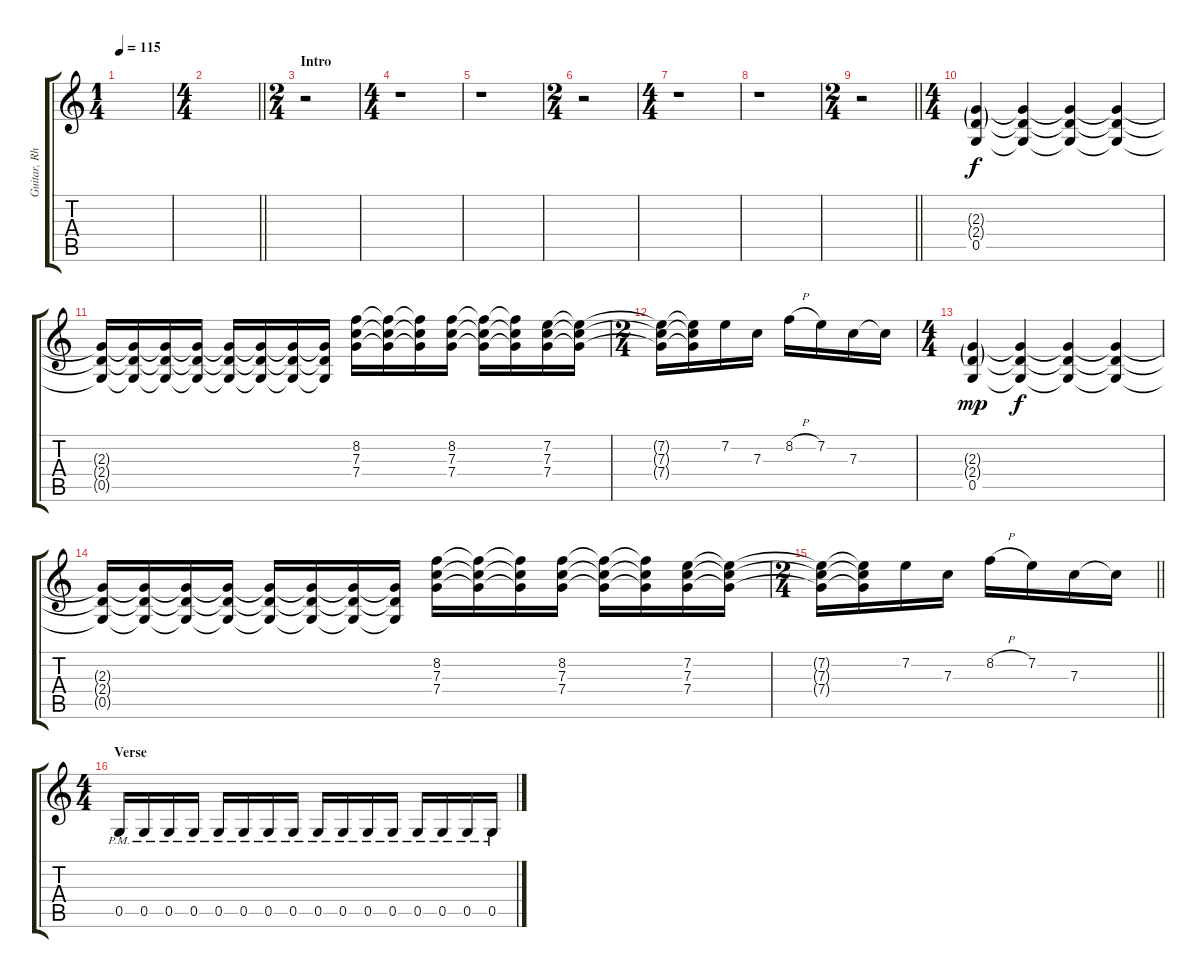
\track ("Guitar, Rhythm" "Guitar, Rh") {instrument overdrivenguitar}
\staff {score tabs}
\tuning (D4 A3 F3 C3 G2 D2) {hide}
\ts (1 4)
\tempo 115
\clef g2
\ks c
|
\ts (4 4)
\barLineRight lightlight
|
\ts (2 4)
\section ("" "Intro")
r.2 |
\ts (4 4)
r.1 |
r.1 |
\ts (2 4)
r.2 |
\ts (4 4)
r.1 |
r.1 |
\ts (2 4)
\barLineRight lightlight
r.2 |
\ts (4 4)
(2.3{g} 2.4{g} 0.5).4 (2.3{t} 2.4{t} 0.5{t}).4{dy f} (2.3{t} 2.4{t} 0.5{t}).4 (2.3{t} 2.4{t} 0.5{t}).4 |
(2.3{t} 2.4{t} 0.5{t}).16 (2.3{t} 2.4{t} 0.5{t}).16 (2.3{t} 2.4{t} 0.5{t}).16 (2.3{t} 2.4{t} 0.5{t}).16 (2.3{t} 2.4{t} 0.5{t}).16 (2.3{t} 2.4{t} 0.5{t}).16 (2.3{t} 2.4{t} 0.5{t}).16 (2.3{t} 2.4{t} 0.5{t}).16 (8.2 7.3 7.4).16 (8.2{t} 7.3{t} 7.4{t}).16 (8.2{t} 7.3{t} 7.4{t}).16 (8.2 7.3 7.4).16 (8.2{t} 7.3{t} 7.4{t}).16 (8.2{t} 7.3{t} 7.4{t}).16 (7.2 7.3 7.4).16 (7.2{t} 7.3{t} 7.4{t}).16 |
\ts (2 4)
(7.2{t} 7.3{t} 7.4{t}).16 (7.2{t} 7.3{t} 7.4{t}).16 7.2.16 7.3.16 8.2{h}.16 7.2.16 7.3.16 7.3{t}.16 |
\ts (4 4)
(2.3{g} 2.4{g} 0.5).4{dy mp} (2.3{t} 2.4{t} 0.5{t}).4{dy f} (2.3{t} 2.4{t} 0.5{t}).4 (2.3{t} 2.4{t} 0.5{t}).4 |
(2.3{t} 2.4{t} 0.5{t}).16 (2.3{t} 2.4{t} 0.5{t}).16 (2.3{t} 2.4{t} 0.5{t}).16 (2.3{t} 2.4{t} 0.5{t}).16 (2.3{t} 2.4{t} 0.5{t}).16 (2.3{t} 2.4{t} 0.5{t}).16 (2.3{t} 2.4{t} 0.5{t}).16 (2.3{t} 2.4{t} 0.5{t}).16 (8.2 7.3 7.4).16 (8.2{t} 7.3{t} 7.4{t}).16 (8.2{t} 7.3{t} 7.4{t}).16 (8.2 7.3 7.4).16 (8.2{t} 7.3{t} 7.4{t}).16 (8.2{t} 7.3{t} 7.4{t}).16 (7.2 7.3 7.4).16 (7.2{t} 7.3{t} 7.4{t}).16 |
\ts (2 4)
\barLineRight lightlight
(7.2{t} 7.3{t} 7.4{t}).16 (7.2{t} 7.3{t} 7.4{t}).16 7.2.16 7.3.16 8.2{h}.16 7.2.16 7.3.16 7.3{t}.16 |
\ts (4 4)
\section ("" "Verse")
0.5{pm}.16 0.5{pm}.16 0.5{pm}.16 0.5{pm}.16 0.5{pm}.16 0.5{pm}.16 0.5{pm}.16 0.5{pm}.16 0.5{pm}.16 0.5{pm}.16 0.5{pm}.16 0.5{pm}.16 0.5{pm}.16 0.5{pm}.16 0.5{pm}.16 0.5{pm}.16
